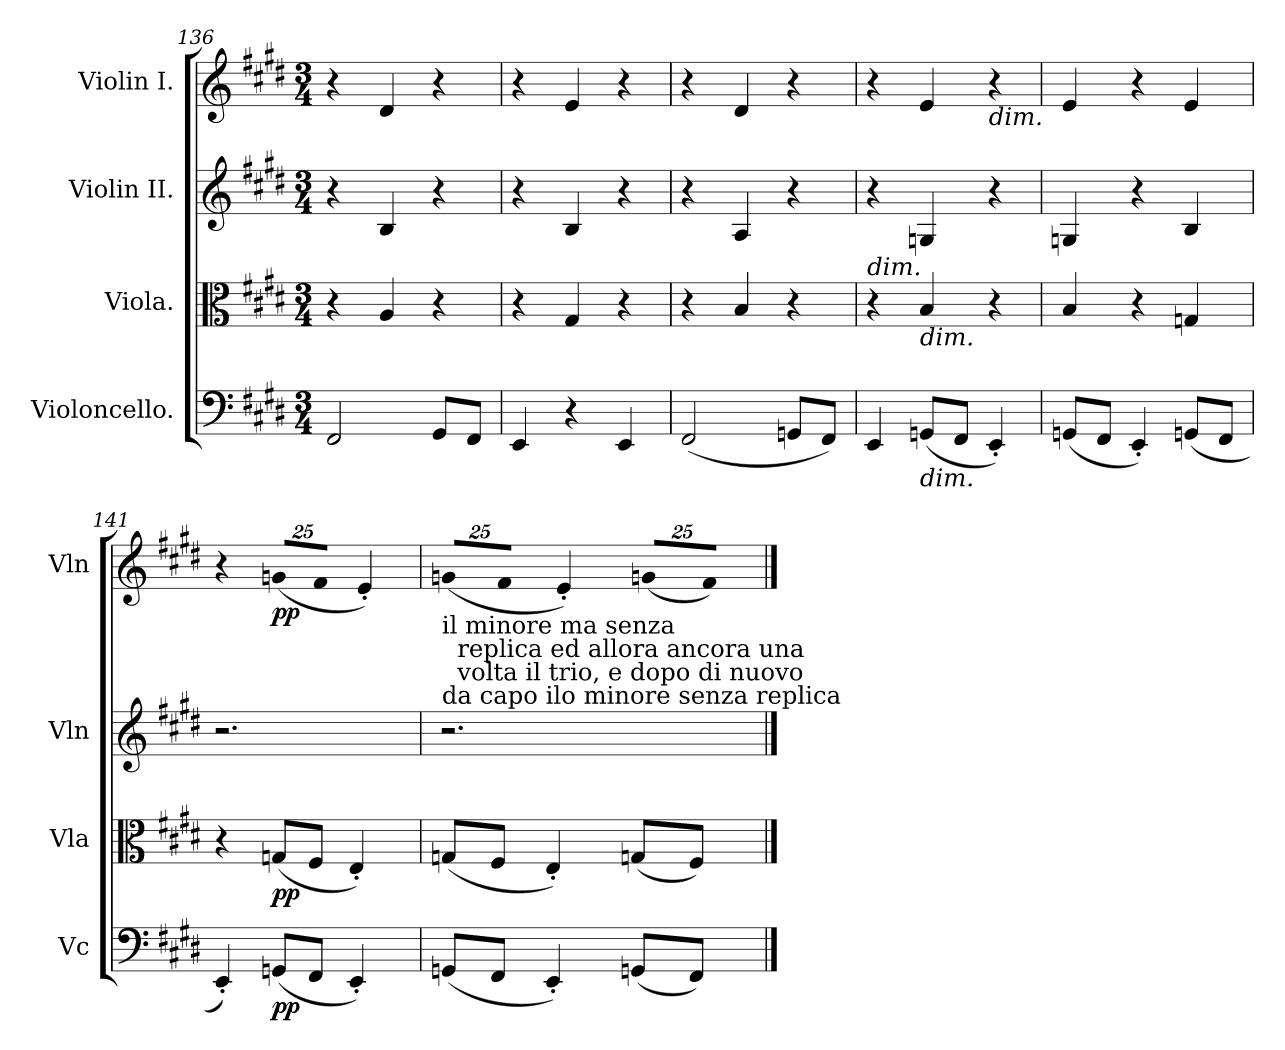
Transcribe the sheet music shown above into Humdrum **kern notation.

**kern	**dynam	**kern	**dynam	**kern	**kern	**dynam
*part4	*part4	*part3	*part3	*part2	*part1	*part1
*staff4	*staff4	*staff3	*staff3	*staff2	*staff1	*staff1
*I"Violoncello.	*	*I"Viola.	*	*I"Violin II.	*I"Violin I.	*
*I'Vc	*	*I'Vla	*	*I'Vln	*I'Vln	*
*clefF4	*	*clefC3	*	*clefG2	*clefG2	*
*k[f#c#g#d#]	*	*k[f#c#g#d#]	*	*k[f#c#g#d#]	*k[f#c#g#d#]	*
*E:	*	*E:	*	*E:	*E:	*
*M3/4	*	*M3/4	*	*M3/4	*M3/4	*
=136	=136	=136	=136	=136	=136	=136
2FF#/	.	4r	.	4r	4r	.
.	.	4A/	.	4B/	4d#/	.
8GG#/L	.	4r	.	4r	4r	.
8FF#/J	.	.	.	.	.	.
=137	=137	=137	=137	=137	=137	=137
4EE/	.	4r	.	4r	4r	.
4r	.	4G#/	.	4B/	4e/	.
4EE/	.	4r	.	4r	4r	.
=138	=138	=138	=138	=138	=138	=138
(2FF#/	.	4r	.	4r	4r	.
.	.	4B/	.	4A/	4d#/	.
8GGn/L	.	4r	.	4r	4r	.
8FF#/J)	.	.	.	.	.	.
=139	=139	=139	=139	=139	=139	=139
!	!	!	!	!LO:TX:b:i:t=dim.	!	!
4EE/	.	4r	.	4r	4r	.
!	!	!LO:TX:b:i:t=dim.	!	!	!	!
!LO:TX:b:i:t=dim.	!	!	!	!	!	!
(8GGn/L	.	4B/	.	4Gn/	4e/	.
8FF#/J	.	.	.	.	.	.
!	!	!	!	!	!LO:TX:b:i:t=dim.	!
4EE'/)	.	4r	.	4r	4r	.
=140	=140	=140	=140	=140	=140	=140
(8GGn/L	.	4B/	.	4Gn/	4e/	.
8FF#/J	.	.	.	.	.	.
4EE'/)	.	4r	.	4r	4r	.
(8GGn/L	.	4Gn/	.	4B/	4e/	.
8FF#/J	.	.	.	.	.	.
=141	=141	=141	=141	=141	=141	=141
4EE'/)	.	4r	.	2.r	4r	.
!	!LO:DY:b	!	!LO:DY:b	!	!LO:N:vis=8	!LO:DY:b
(8GGn/L	pp	(8Gn/L	pp	.	(100%13gn/L	pp
8FF#/J	.	8F#/J	.	.	.	.
!	!	!	!	!	!LO:N:vis=8	!
.	.	.	.	.	100%13f#/J	.
4EE'/)	.	4E'/)	.	.	.	.
.	.	.	.	.	4e'/)	.
100ryy	.	100ryy	.	100ryy	.	.
=142	=142	=142	=142	=142	=142	=142
!	!	!	!	!	!LO:TX:b:t=il minore ma senza\n        replica ed allora ancora una\n      volta il trio, e dopo di nuovo\nda capo ilo minore senza replica	!
!	!	!	!	!	!LO:N:vis=8	!
(8GGn/L	.	(8Gn/L	.	2.r	(100%13gn/L	.
8FF#/J	.	8F#/J	.	.	.	.
!	!	!	!	!	!LO:N:vis=8	!
.	.	.	.	.	100%13f#/J	.
4EE'/)	.	4E'/)	.	.	.	.
.	.	.	.	.	4e'/)	.
(8GGn/L	.	(8Gn/L	.	.	.	.
!	!	!	!	!	!LO:N:vis=8	!
.	.	.	.	.	(100%13gn/L	.
8FF#/J)	.	8F#/J)	.	.	.	.
!	!	!	!	!	!LO:N:vis=8	!
.	.	.	.	.	100%13f#/J)	.
50ryy	.	50ryy	.	50ryy	.	.
==	==	==	==	==	==	==
*-	*-	*-	*-	*-	*-	*-
